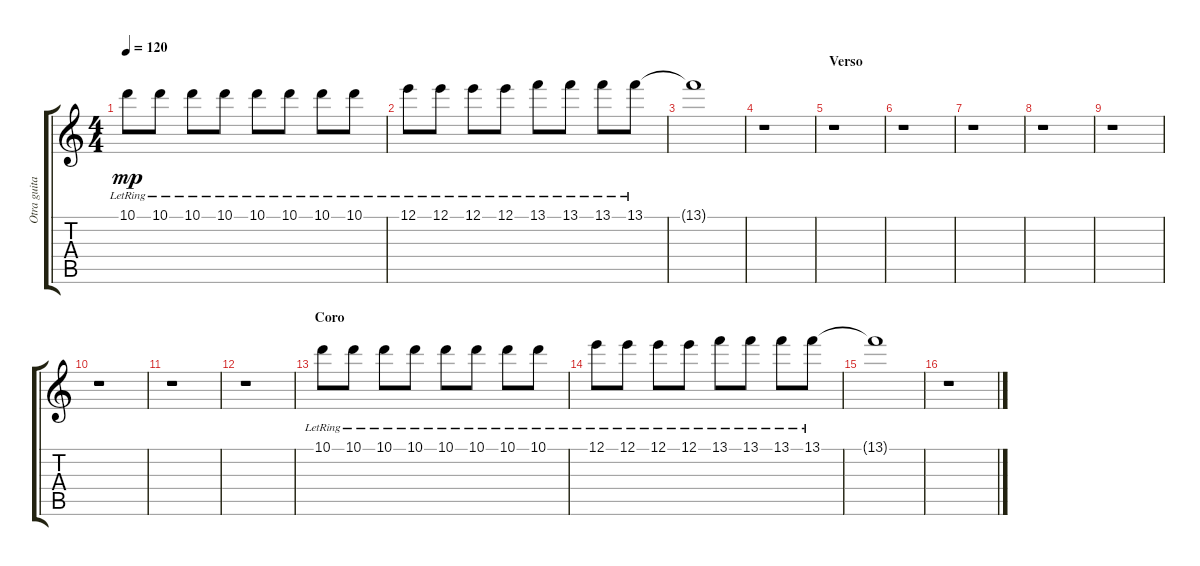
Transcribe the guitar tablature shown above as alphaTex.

\track ("Otra guitarra" "Otra guita") {instrument electricguitarjazz}
\staff {score tabs}
\tuning (E4 B3 G3 D3 A2 E2) {hide}
\ts (4 4)
\tempo 120
\clef g2
\ks c
10.1{lr}.8{dy mp} 10.1{lr}.8 10.1{lr}.8 10.1{lr}.8 10.1{lr}.8 10.1{lr}.8 10.1{lr}.8 10.1{lr}.8 |
12.1{lr}.8 12.1{lr}.8 12.1{lr}.8 12.1{lr}.8 13.1{lr}.8 13.1{lr}.8 13.1{lr}.8 13.1{lr}.8 |
13.1{t}.1 |
r.1 |
\section ("" "Verso")
r.1 |
r.1 |
r.1 |
r.1 |
r.1 |
r.1 |
r.1 |
r.1 |
\section ("" "Coro")
10.1{lr}.8 10.1{lr}.8 10.1{lr}.8 10.1{lr}.8 10.1{lr}.8 10.1{lr}.8 10.1{lr}.8 10.1{lr}.8 |
12.1{lr}.8 12.1{lr}.8 12.1{lr}.8 12.1{lr}.8 13.1{lr}.8 13.1{lr}.8 13.1{lr}.8 13.1{lr}.8 |
13.1{t}.1 |
r.1
